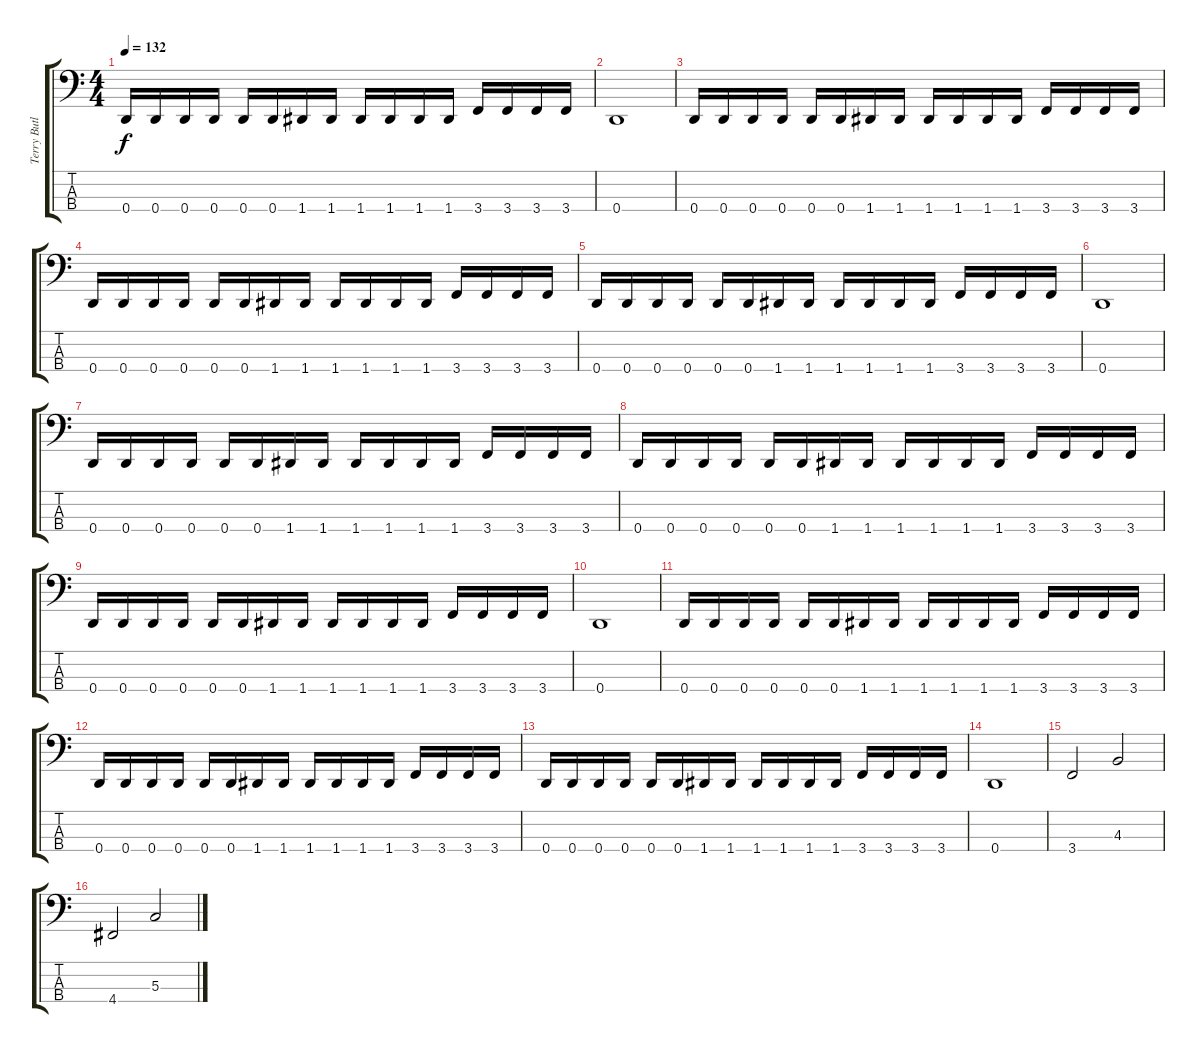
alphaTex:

\track ("Terry Butler (Bass)" "Terry Butl") {instrument electricbasspick}
\staff {score tabs}
\tuning (F2 C2 G1 D1) {hide}
\ts (4 4)
\tempo 132
\clef f4
\ks c
0.4.16{dy f} 0.4.16 0.4.16 0.4.16 0.4.16 0.4.16 1.4.16 1.4.16 1.4.16 1.4.16 1.4.16 1.4.16 3.4.16 3.4.16 3.4.16 3.4.16 |
0.4.1 |
0.4.16 0.4.16 0.4.16 0.4.16 0.4.16 0.4.16 1.4.16 1.4.16 1.4.16 1.4.16 1.4.16 1.4.16 3.4.16 3.4.16 3.4.16 3.4.16 |
0.4.16 0.4.16 0.4.16 0.4.16 0.4.16 0.4.16 1.4.16 1.4.16 1.4.16 1.4.16 1.4.16 1.4.16 3.4.16 3.4.16 3.4.16 3.4.16 |
0.4.16 0.4.16 0.4.16 0.4.16 0.4.16 0.4.16 1.4.16 1.4.16 1.4.16 1.4.16 1.4.16 1.4.16 3.4.16 3.4.16 3.4.16 3.4.16 |
0.4.1 |
0.4.16 0.4.16 0.4.16 0.4.16 0.4.16 0.4.16 1.4.16 1.4.16 1.4.16 1.4.16 1.4.16 1.4.16 3.4.16 3.4.16 3.4.16 3.4.16 |
0.4.16 0.4.16 0.4.16 0.4.16 0.4.16 0.4.16 1.4.16 1.4.16 1.4.16 1.4.16 1.4.16 1.4.16 3.4.16 3.4.16 3.4.16 3.4.16 |
0.4.16 0.4.16 0.4.16 0.4.16 0.4.16 0.4.16 1.4.16 1.4.16 1.4.16 1.4.16 1.4.16 1.4.16 3.4.16 3.4.16 3.4.16 3.4.16 |
0.4.1 |
0.4.16 0.4.16 0.4.16 0.4.16 0.4.16 0.4.16 1.4.16 1.4.16 1.4.16 1.4.16 1.4.16 1.4.16 3.4.16 3.4.16 3.4.16 3.4.16 |
0.4.16 0.4.16 0.4.16 0.4.16 0.4.16 0.4.16 1.4.16 1.4.16 1.4.16 1.4.16 1.4.16 1.4.16 3.4.16 3.4.16 3.4.16 3.4.16 |
0.4.16 0.4.16 0.4.16 0.4.16 0.4.16 0.4.16 1.4.16 1.4.16 1.4.16 1.4.16 1.4.16 1.4.16 3.4.16 3.4.16 3.4.16 3.4.16 |
0.4.1 |
3.4.2 4.3.2 |
4.4.2 5.3.2
